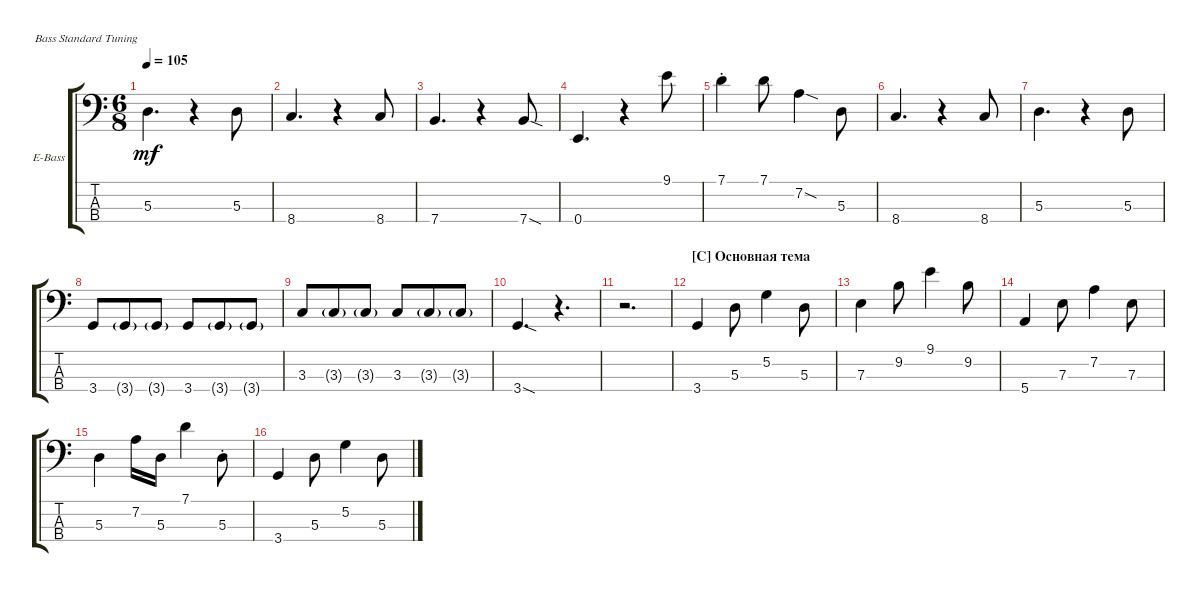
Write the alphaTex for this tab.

\defaultSystemsLayout 4
\bracketExtendMode groupsimilarinstruments
\firstSystemTrackNameOrientation horizontal
\otherSystemsTrackNameOrientation horizontal
\track ("Bass" "E-Bass") {instrument electricbassfinger}
\staff {score tabs}
\tuning (G2 D2 A1 E1)
\ts (6 8)
\tempo 105
\clef f4
\ks c
5.3.4{d dy mf} r.4 5.3.8 |
8.4.4{d} r.4 8.4.8 |
7.4.4{d} r.4 7.4{sod}.8 |
0.4.4{d} r.4 9.1.8 |
7.1{st}.4 7.1.8 7.2{sod}.4 5.3.8 |
8.4.4{d} r.4 8.4.8 |
5.3.4{d} r.4 5.3.8 |
3.4.8 3.4{g}.8 3.4{g}.8 3.4.8 3.4{g}.8 3.4{g}.8 |
3.3.8 3.3{g}.8 3.3{g}.8 3.3.8 3.3{g}.8 3.3{g}.8 |
3.4{sod}.4{d} r.4{d} |
r.2{d} |
\section ("C" "Основная тема")
3.4.4 5.3.8 5.2.4 5.3.8 |
7.3.4 9.2.8 9.1.4 9.2.8 |
5.4.4 7.3.8 7.2.4 7.3.8 |
5.3.4 7.2.16 5.3.16 7.1.4 5.3{st}.8 |
3.4.4 5.3.8 5.2.4 5.3.8
